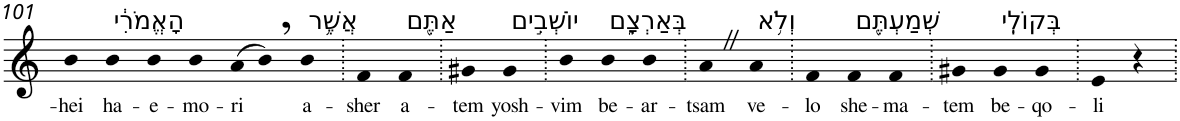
**kern	**text
*part1	*part1
*staff1	*staff1
*I"Piano	*
*I'Pno	*
!!LO:PB:g=z
*clefG2	*
*k[]	*
=101	=101
!	!LO:LY:b
4b	-hei
!LO:TX:a:t=הָאֱמֹרִ֔י	!
!	!LO:LY:b
4b	ha-
!	!LO:LY:b
4b	-e-
!	!LO:LY:b
4b	-mo-
!	!LO:LY:b
(>8a	-ri
8b,)	.
!LO:TX:a:t=אֲשֶׁ֥ר	!
!	!LO:LY:b
4b	a-
=102.	=102.
!	!LO:LY:b
4f	-sher
!LO:TX:a:t=אַתֶּ֖ם	!
!	!LO:LY:b
4f	a-
=103.	=103.
!	!LO:LY:b
4g#X	-tem
!LO:TX:a:t=יוֹשְׁבִ֣ים	!
!	!LO:LY:b
4g#	yosh-
=104.	=104.
!	!LO:LY:b
4b	-vim
!LO:TX:a:t=בְּאַרְצָ֑ם	!
!	!LO:LY:b
4b	be-
!	!LO:LY:b
4b	-ar-
=105.	=105.
!	!LO:LY:b
4aZ	-tsam
!LO:TX:a:t=וְלֹ֥א	!
!	!LO:LY:b
4a	ve-
=106.	=106.
!	!LO:LY:b
4f	-lo
!LO:TX:a:t=שְׁמַעְתֶּ֖ם	!
!	!LO:LY:b
4f	she-
!	!LO:LY:b
4f	-ma-
=107.	=107.
!	!LO:LY:b
4g#X	-tem
!LO:TX:a:t=בְּקוֹלִֽי	!
!	!LO:LY:b
4g#	be-
!	!LO:LY:b
4g#	-qo-
=108.	=108.
!	!LO:LY:b
4e	-li
4r	.
=.	=.
*-	*-
